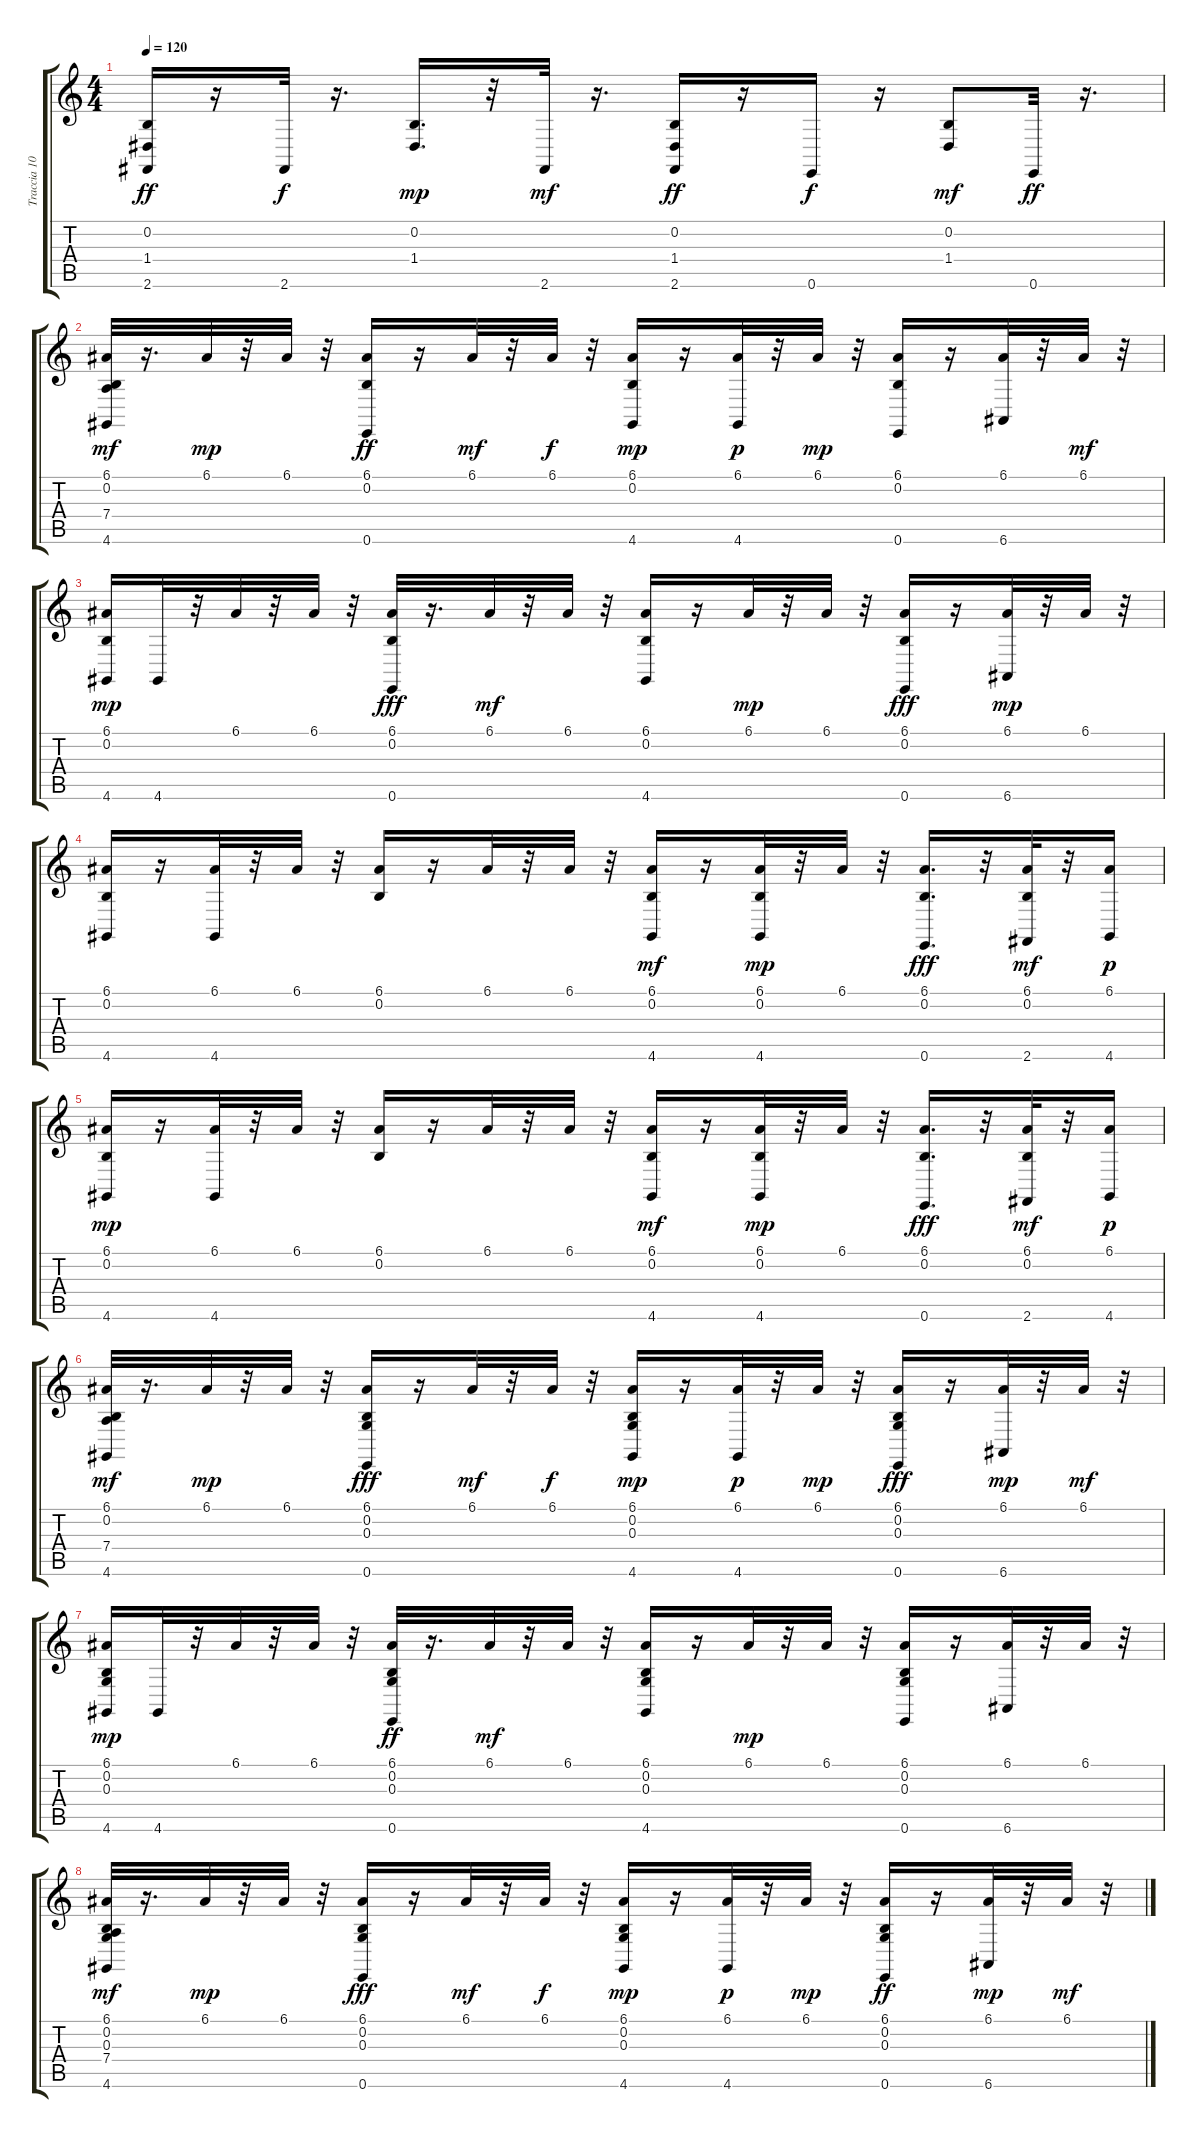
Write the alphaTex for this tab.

\track ("Traccia 10" "Traccia 10") {instrument acousticgrandpiano}
\staff {score tabs}
\tuning (E4 B3 G3 D3 A2 E2) {hide}
\ts (4 4)
\tempo 120
\clef g2
\ks c
(0.2 1.4 2.6).16{dy ff} r.16 2.6.32{dy f} r.16{d} (0.2 1.4).16{d dy mp} r.32 2.6.32{dy mf} r.16{d} (0.2 1.4 2.6).16{dy ff} r.16 0.6.16{dy f} r.16 (0.2 1.4).8{dy mf} 0.6.32{dy ff} r.16{d} |
(6.1 0.2 7.4 4.6).32{dy mf} r.16{d} 6.1.32{dy mp} r.32 6.1.32 r.32 (6.1 0.2 0.6).16{dy ff} r.16 6.1.32{dy mf} r.32 6.1.32{dy f} r.32 (6.1 0.2 4.6).16{dy mp} r.16 (6.1 4.6).32{dy p} r.32 6.1.32{dy mp} r.32 (6.1 0.2 0.6).16 r.16 (6.1 6.6).32 r.32 6.1.32{dy mf} r.32 |
(6.1 0.2 4.6).16{dy mp} 4.6.32 r.32 6.1.32 r.32 6.1.32 r.32 (6.1 0.2 0.6).32{dy fff} r.16{d} 6.1.32{dy mf} r.32 6.1.32 r.32 (6.1 0.2 4.6).16 r.16 6.1.32{dy mp} r.32 6.1.32 r.32 (6.1 0.2 0.6).16{dy fff} r.16 (6.1 6.6).32{dy mp} r.32 6.1.32 r.32 |
(6.1 0.2 4.6).16 r.16 (6.1 4.6).32 r.32 6.1.32 r.32 (6.1 0.2).16 r.16 6.1.32 r.32 6.1.32 r.32 (6.1 0.2 4.6).16{dy mf} r.16 (6.1 0.2 4.6).32{dy mp} r.32 6.1.32 r.32 (6.1 0.2 0.6).16{d dy fff} r.32 (6.1 0.2 2.6).32{dy mf} r.32 (6.1 4.6).16{dy p} |
(6.1 0.2 4.6).16{dy mp} r.16 (6.1 4.6).32 r.32 6.1.32 r.32 (6.1 0.2).16 r.16 6.1.32 r.32 6.1.32 r.32 (6.1 0.2 4.6).16{dy mf} r.16 (6.1 0.2 4.6).32{dy mp} r.32 6.1.32 r.32 (6.1 0.2 0.6).16{d dy fff} r.32 (6.1 0.2 2.6).32{dy mf} r.32 (6.1 4.6).16{dy p} |
(6.1 0.2 7.4 4.6).32{dy mf} r.16{d} 6.1.32{dy mp} r.32 6.1.32 r.32 (6.1 0.2 0.3 0.6).16{dy fff} r.16 6.1.32{dy mf} r.32 6.1.32{dy f} r.32 (6.1 0.2 0.3 4.6).16{dy mp} r.16 (6.1 4.6).32{dy p} r.32 6.1.32{dy mp} r.32 (6.1 0.2 0.3 0.6).16{dy fff} r.16 (6.1 6.6).32{dy mp} r.32 6.1.32{dy mf} r.32 |
(6.1 0.2 0.3 4.6).16{dy mp} 4.6.32 r.32 6.1.32 r.32 6.1.32 r.32 (6.1 0.2 0.3 0.6).32{dy ff} r.16{d} 6.1.32{dy mf} r.32 6.1.32 r.32 (6.1 0.2 0.3 4.6).16 r.16 6.1.32{dy mp} r.32 6.1.32 r.32 (6.1 0.2 0.3 0.6).16 r.16 (6.1 6.6).32 r.32 6.1.32 r.32 |
(6.1 0.2 0.3 7.4 4.6).32{dy mf} r.16{d} 6.1.32{dy mp} r.32 6.1.32 r.32 (6.1 0.2 0.3 0.6).16{dy fff} r.16 6.1.32{dy mf} r.32 6.1.32{dy f} r.32 (6.1 0.2 0.3 4.6).16{dy mp} r.16 (6.1 4.6).32{dy p} r.32 6.1.32{dy mp} r.32 (6.1 0.2 0.3 0.6).16{dy ff} r.16 (6.1 6.6).32{dy mp} r.32 6.1.32{dy mf} r.32
